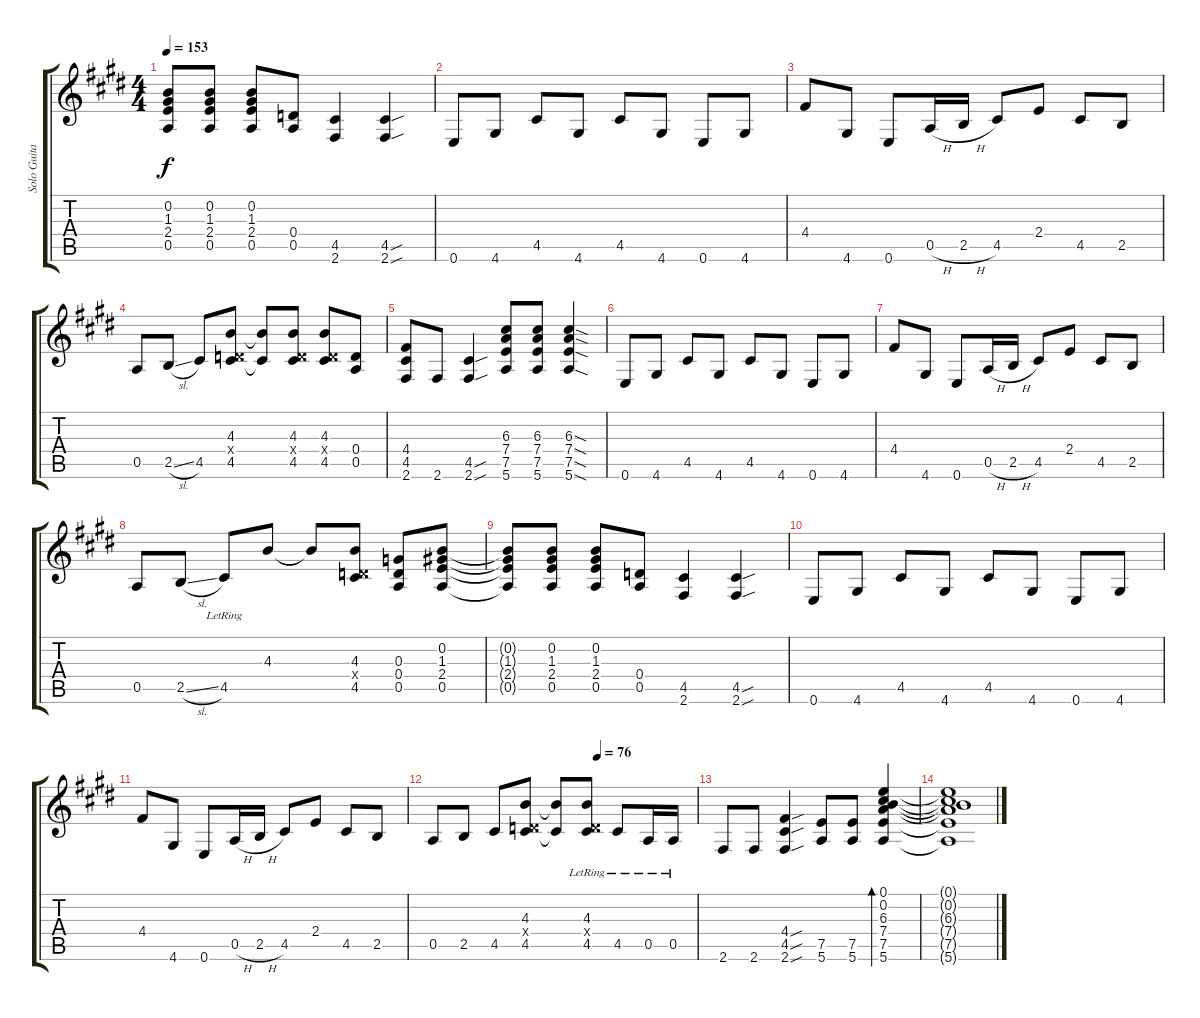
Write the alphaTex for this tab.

\track ("Solo Guitar" "Solo Guita") {instrument electricguitarjazz}
\staff {score tabs}
\tuning (E4 B3 G3 D3 A2 E2) {hide}
\ts (4 4)
\tempo 153
\clef g2
\ks e
(0.2{t} 1.3{t} 2.4{t} 0.5{t}).8{dy f} (0.2 1.3 2.4 0.5).8 (0.2 1.3 2.4 0.5).8 (0.4 0.5).8 (4.5 2.6).4 (4.5{sou} 2.6{sou}).4 |
0.6.8 4.6.8 4.5.8 4.6.8 4.5.8 4.6.8 0.6.8 4.6.8 |
4.4.8 4.6.8 0.6.8 0.5{h}.16 2.5{h}.16 4.5.8 2.4.8 4.5.8 2.5.8 |
0.5.8 2.5{sl}.8 4.5.8 (4.3 0.4{x} 4.5).8 (4.3{t} 4.5{t}).8 (4.3 0.4{x} 4.5).8 (4.3 0.4{x} 4.5).8 (0.4 0.5).8 |
(4.4 4.5 2.6).8 2.6.8 (4.5{sou} 2.6{sou}).4 (6.3 7.4 7.5 5.6).8 (6.3 7.4 7.5 5.6).8 (6.3{sod} 7.4{sod} 7.5{sod} 5.6{sod}).4 |
0.6.8{instrument distortionguitar} 4.6.8 4.5.8 4.6.8 4.5.8 4.6.8 0.6.8 4.6.8 |
4.4.8 4.6.8 0.6.8 0.5{h}.16 2.5{h}.16 4.5.8 2.4.8 4.5.8 2.5.8 |
0.5.8 2.5{sl}.8 4.5{lr}.8 4.3.8 4.3{t}.8 (4.3 0.4{x} 4.5).8 (0.3 0.4 0.5).8 (0.2 1.3 2.4 0.5).8 |
(0.2{t} 1.3{t} 2.4{t} 0.5{t}).8 (0.2 1.3 2.4 0.5).8 (0.2 1.3 2.4 0.5).8 (0.4 0.5).8 (4.5 2.6).4 (4.5{sou} 2.6{sou}).4 |
0.6.8 4.6.8 4.5.8 4.6.8 4.5.8 4.6.8 0.6.8 4.6.8 |
4.4.8 4.6.8 0.6.8 0.5{h}.16 2.5{h}.16 4.5.8 2.4.8 4.5.8 2.5.8 |
\tempo (76 0.625)
0.5.8 2.5.8 4.5.8 (4.3 0.4{x} 4.5).8 (4.3{t} 4.5{t}).8 (4.3 0.4{x} 4.5{lr}).8 4.5{lr}.8 0.5{lr}.16 0.5{lr}.16 |
2.6.8 2.6.8 (4.4{sou} 4.5{sou} 2.6{sou}).4 (7.5 5.6).8 (7.5 5.6).8 (0.1 0.2 6.3 7.4 7.5 5.6).4{bd 240} |
(0.1{t} 0.2{t} 6.3{t} 7.4{t} 7.5{t} 5.6{t}).1
